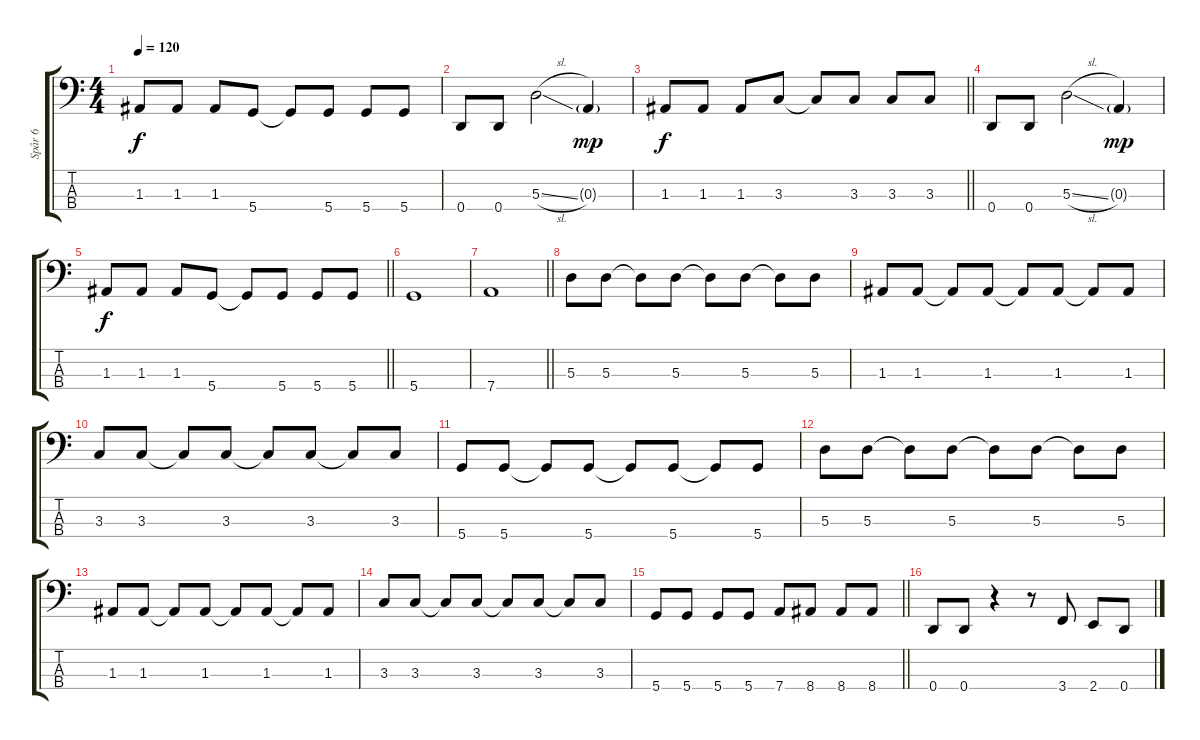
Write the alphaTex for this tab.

\track ("Spår 6" "Spår 6") {instrument electricbassfinger}
\staff {score tabs}
\tuning (G2 D2 A1 D1) {hide}
\ts (4 4)
\tempo 120
\clef f4
\ks c
1.3.8{dy f} 1.3.8 1.3.8 5.4.8 5.4{t}.8 5.4.8 5.4.8 5.4.8 |
0.4.8 0.4.8 5.3{sl}.2 0.3{g}.4{dy mp} |
\barLineRight lightlight
1.3.8{dy f} 1.3.8 1.3.8 3.3.8 3.3{t}.8 3.3.8 3.3.8 3.3.8 |
0.4.8 0.4.8 5.3{sl}.2 0.3{g}.4{dy mp} |
\barLineRight lightlight
1.3.8{dy f} 1.3.8 1.3.8 5.4.8 5.4{t}.8 5.4.8 5.4.8 5.4.8 |
5.4.1 |
\barLineRight lightlight
7.4.1 |
5.3.8 5.3.8 5.3{t}.8 5.3.8 5.3{t}.8 5.3.8 5.3{t}.8 5.3.8 |
1.3.8 1.3.8 1.3{t}.8 1.3.8 1.3{t}.8 1.3.8 1.3{t}.8 1.3.8 |
3.3.8 3.3.8 3.3{t}.8 3.3.8 3.3{t}.8 3.3.8 3.3{t}.8 3.3.8 |
5.4.8 5.4.8 5.4{t}.8 5.4.8 5.4{t}.8 5.4.8 5.4{t}.8 5.4.8 |
5.3.8 5.3.8 5.3{t}.8 5.3.8 5.3{t}.8 5.3.8 5.3{t}.8 5.3.8 |
1.3.8 1.3.8 1.3{t}.8 1.3.8 1.3{t}.8 1.3.8 1.3{t}.8 1.3.8 |
3.3.8 3.3.8 3.3{t}.8 3.3.8 3.3{t}.8 3.3.8 3.3{t}.8 3.3.8 |
\barLineRight lightlight
5.4.8 5.4.8 5.4.8 5.4.8 7.4.8 8.4.8 8.4.8 8.4.8 |
0.4.8 0.4.8 r.4 r.8 3.4.8 2.4.8 0.4.8
